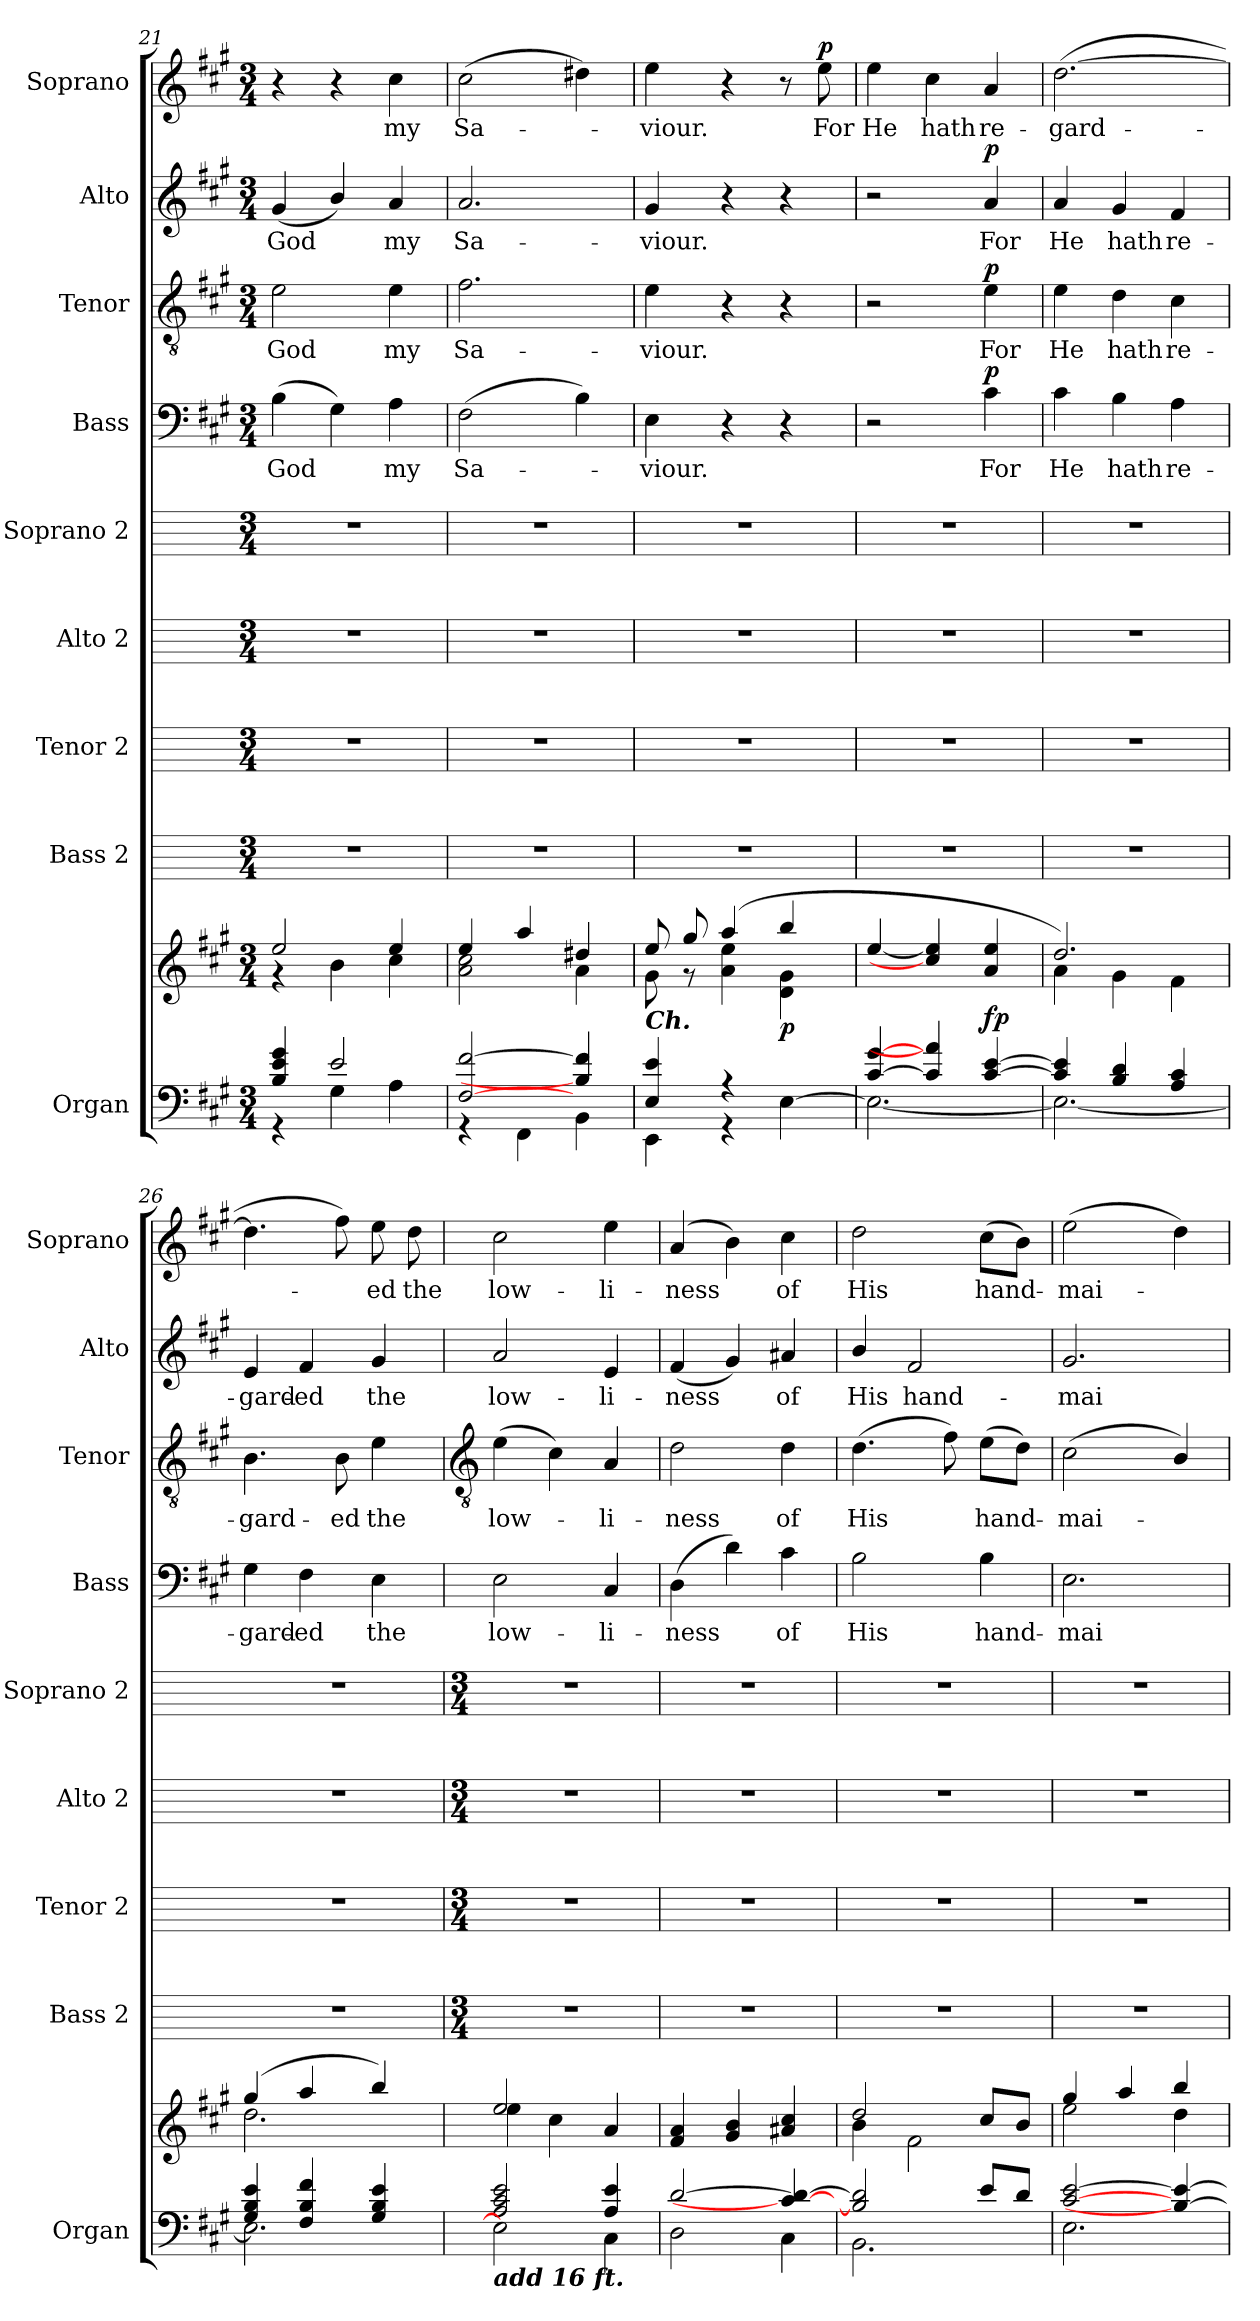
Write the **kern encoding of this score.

**kern	**kern	**dynam	**kern	**kern	**kern	**kern	**kern	**text	**dynam	**kern	**text	**dynam	**kern	**text	**dynam	**kern	**text	**dynam
*part9	*part9	*part9	*part8	*part7	*part6	*part5	*part4	*part4	*part4	*part3	*part3	*part3	*part2	*part2	*part2	*part1	*part1	*part1
*staff10	*staff9	*staff9/10	*staff8	*staff7	*staff6	*staff5	*staff4	*staff4	*staff4	*staff3	*staff3	*staff3	*staff2	*staff2	*staff2	*staff1	*staff1	*staff1
*I"Organ	*	*	*I"Bass 2	*I"Tenor 2	*I"Alto 2	*I"Soprano 2	*I"Bass	*	*	*I"Tenor	*	*	*I"Alto	*	*	*I"Soprano	*	*
*I'Organ	*	*	*I'Bass 2	*I'Tenor 2	*I'Alto 2	*I'Soprano 2	*I'Bass	*	*	*I'Tenor	*	*	*I'Alto	*	*	*I'Soprano	*	*
*clefF4	*clefG2	*	*	*	*	*	*clefF4	*	*	*clefGv2	*	*	*clefG2	*	*	*clefG2	*	*
*k[f#c#g#]	*k[f#c#g#]	*	*	*	*	*	*k[f#c#g#]	*	*	*k[f#c#g#]	*	*	*k[f#c#g#]	*	*	*k[f#c#g#]	*	*
*A:	*A:	*	*	*	*	*	*A:	*	*	*A:	*	*	*A:	*	*	*A:	*	*
*M3/4	*M3/4	*	*M3/4	*M3/4	*M3/4	*M3/4	*M3/4	*	*	*M3/4	*	*	*M3/4	*	*	*M3/4	*	*
=21	=21	=21	=21	=21	=21	=21	=21	=21	=21	=21	=21	=21	=21	=21	=21	=21	=21	=21
*^	*^	*	*	*	*	*	*	*	*	*	*	*	*	*	*	*	*	*
!	!	!	!	!	!	!	!	!	!	!LO:LY:b	!	!	!LO:LY:b	!	!	!LO:LY:b	!	!	!	!
4B/ 4e/ 4g#/	4r	2ee/	4r	.	2.r	2.r	2.r	2.r	(>4B	God	.	2e	God	.	(<4g#	God	.	4r	.	.
2e/	4G#\	.	4b\	.	.	.	.	.	4G#)	.	.	.	.	.	4b/)	.	.	4r	.	.
!	!	!	!	!	!	!	!	!	!	!LO:LY:b	!	!	!LO:LY:b	!	!	!LO:LY:b	!	!	!LO:LY:b	!
.	4A\	4ee/	4cc#\	.	.	.	.	.	4A	my	.	4e	my	.	4a	my	.	4cc#	my	.
=22	=22	=22	=22	=22	=22	=22	=22	=22	=22	=22	=22	=22	=22	=22	=22	=22	=22	=22	=22	=22
!	!	!	!	!	!	!	!	!	!	!LO:LY:b	!	!	!LO:LY:b	!	!	!LO:LY:b	!	!	!LO:LY:b	!
[2F#/ [2f#/	4r	4ee/	2a\ 2cc#\	.	2.r	2.r	2.r	2.r	(>2F#	Sa-	.	2.f#	Sa-	.	2.a	Sa-	.	(>2cc#	Sa-	.
.	4FF#\	4aa/	.	.	.	.	.	.	.	.	.	.	.	.	.	.	.	.	.	.
4B/] 4f#/]	4BB\	4dd#X/	4a\	.	.	.	.	.	4B)	.	.	.	.	.	.	.	.	4dd#X)	.	.
=23	=23	=23	=23	=23	=23	=23	=23	=23	=23	=23	=23	=23	=23	=23	=23	=23	=23	=23	=23	=23
!	!	!LO:TX:b:Bi:t=Ch.	!	!	!	!	!	!	!	!	!	!	!	!	!	!	!	!	!	!
!	!	!	!	!	!	!	!	!	!	!LO:LY:b	!	!	!LO:LY:b	!	!	!LO:LY:b	!	!	!LO:LY:b	!
4E/ 4e/	4EE\	8ee/	8g#\	.	2.r	2.r	2.r	2.r	4E	viour.	.	4e	-viour.	.	4g#	-viour.	.	4ee	viour.	.
.	.	8gg#/	8r	.	.	.	.	.	.	.	.	.	.	.	.	.	.	.	.	.
4r	4r	(>4aa/	4a\ 4ee\	.	.	.	.	.	4r	.	.	4r	.	.	4r	.	.	4r	.	.
!	!	!	!	!LO:DY:b	!	!	!	!	!	!	!	!	!	!	!	!	!	!	!	!
4ryy	[4E\	4bb/	4d\ 4g#\	p	.	.	.	.	4r	.	.	4r	.	.	4r	.	.	8r	.	.
!	!	!	!	!	!	!	!	!	!	!	!	!	!	!	!	!	!	!	!LO:LY:b	!LO:DY:b
.	.	.	.	.	.	.	.	.	.	.	.	.	.	.	.	.	.	8ee	For	p
=24	=24	=24	=24	=24	=24	=24	=24	=24	=24	=24	=24	=24	=24	=24	=24	=24	=24	=24	=24	=24
!	!	!	!	!	!	!	!	!	!	!	!	!	!	!	!	!	!	!	!LO:LY:b	!
[4c#/ [4g#/	2.E\_	[4ee/	2ryy	.	2.r	2.r	2.r	2.r	2r	.	.	2r	.	.	2r	.	.	4ee	He	.
!	!	!	!	!	!	!	!	!	!	!	!	!	!	!	!	!	!	!	!LO:LY:b	!
4c#/] 4a/]	.	4cc#/] 4ee/]	.	.	.	.	.	.	.	.	.	.	.	.	.	.	.	4cc#	hath	.
!	!	!	!	!LO:DY:b=2	!	!	!	!	!	!LO:LY:b	!	!	!LO:LY:b	!	!	!LO:LY:b	!	!	!LO:LY:b	!
!	!	!	!	!LO:DY:n=1:a=2	!	!	!	!	!	!	!LO:DY:b	!	!	!LO:DY:b	!	!	!LO:DY:b	!	!	!
[4c#/ [4e/	.	4a/ 4ee/	4ryy	f p	.	.	.	.	4c#	For	p	4e	For	p	4a	For	p	4a	re-	.
=25	=25	=25	=25	=25	=25	=25	=25	=25	=25	=25	=25	=25	=25	=25	=25	=25	=25	=25	=25	=25
!	!	!	!	!	!	!	!	!	!	!LO:LY:b	!	!	!LO:LY:b	!	!	!LO:LY:b	!	!	!LO:LY:b	!
4c#/] 4e/]	2.E\_	2.dd/)	4a\	.	2.r	2.r	2.r	2.r	4c#	He	.	4e	He	.	4a	He	.	(>[2.dd	-gard-	.
!	!	!	!	!	!	!	!	!	!	!LO:LY:b	!	!	!LO:LY:b	!	!	!LO:LY:b	!	!	!	!
4B/ 4d/	.	.	4g#\	.	.	.	.	.	4B	hath	.	4d	hath	.	4g#	hath	.	.	.	.
!	!	!	!	!	!	!	!	!	!	!LO:LY:b	!	!	!LO:LY:b	!	!	!LO:LY:b	!	!	!	!
4A/ 4c#/	.	.	4f#\	.	.	.	.	.	4A	re-	.	4c#	re-	.	4f#	re-	.	.	.	.
=26	=26	=26	=26	=26	=26	=26	=26	=26	=26	=26	=26	=26	=26	=26	=26	=26	=26	=26	=26	=26
!	!	!	!	!	!	!	!	!	!	!LO:LY:b	!	!	!LO:LY:b	!	!	!LO:LY:b	!	!	!	!
4G#/ 4B/ 4e/	2.E\]	(>4gg#/	2.dd\	.	2.r	2.r	2.r	2.r	4G#	-gard-	.	4.B	-gard-	.	4e	-gard-	.	4.dd]	.	.
!	!	!	!	!	!	!	!	!	!	!LO:LY:b	!	!	!	!	!	!LO:LY:b	!	!	!	!
4F#/ 4B/ 4f#/	.	4aa/	.	.	.	.	.	.	4F#	-ed	.	.	.	.	4f#	-ed	.	.	.	.
!	!	!	!	!	!	!	!	!	!	!	!	!	!LO:LY:b	!	!	!	!	!	!	!
.	.	.	.	.	.	.	.	.	.	.	.	8B	-ed	.	.	.	.	8ff#)	.	.
!	!	!	!	!	!	!	!	!	!	!LO:LY:b	!	!	!LO:LY:b	!	!	!LO:LY:b	!	!	!LO:LY:b	!
4G#/ 4B/ 4e/	.	4bb/)	.	.	.	.	.	.	4E	the	.	4e	the	.	4g#	the	.	8ee	ed	.
!	!	!	!	!	!	!	!	!	!	!	!	!	!	!	!	!	!	!	!LO:LY:b	!
.	.	.	.	.	.	.	.	.	.	.	.	.	.	.	.	.	.	8dd	the	.
!!LO:LB:g=z
=27	=27	=27	=27	=27	=27	=27	=27	=27	=27	=27	=27	=27	=27	=27	=27	=27	=27	=27	=27	=27
*	*	*	*	*	*	*	*	*	*	*	*	*clefGv2	*	*	*	*	*	*	*	*
*	*	*	*	*	*M3/4	*M3/4	*M3/4	*M3/4	*	*	*	*	*	*	*	*	*	*	*	*
!LO:TX:b:Bi:t=add 16 ft.	!	!	!	!	!	!	!	!	!	!	!	!	!	!	!	!	!	!	!	!
!	!	!	!	!	!	!	!	!	!	!LO:LY:b	!	!	!LO:LY:b	!	!	!LO:LY:b	!	!	!LO:LY:b	!
2A/ 2c#/ 2e/	2E\]	2ee/	4ee\	.	2.r	2.r	2.r	2.r	2E	low-	.	(>4e	low-	.	2a	low-	.	2cc#	low-	.
.	.	.	4cc#\	.	.	.	.	.	.	.	.	4c#)	.	.	.	.	.	.	.	.
!	!	!	!	!	!	!	!	!	!	!LO:LY:b	!	!	!LO:LY:b	!	!	!LO:LY:b	!	!	!LO:LY:b	!
4A/ 4e/	4C#\	4a/	4ryy	.	.	.	.	.	4C#	-li-	.	4A	li-	.	4e	-li-	.	4ee	-li-	.
=28	=28	=28	=28	=28	=28	=28	=28	=28	=28	=28	=28	=28	=28	=28	=28	=28	=28	=28	=28	=28
!	!	!	!	!	!	!	!	!	!	!LO:LY:b	!	!	!LO:LY:b	!	!	!LO:LY:b	!	!	!LO:LY:b	!
[2d/	2D\	4f#/ 4a/	2ryy	.	2.r	2.r	2.r	2.r	(4D	-ness	.	2d	-ness	.	(<4f#	-ness	.	(<4a	-ness	.
.	.	4g#/ 4b/	.	.	.	.	.	.	4d)	.	.	.	.	.	4g#)	.	.	4b)	.	.
!	!	!	!	!	!	!	!	!	!	!LO:LY:b	!	!	!LO:LY:b	!	!	!LO:LY:b	!	!	!LO:LY:b	!
4c#/_ 4d/_	4C#\	4a#X/ 4cc#/	4ryy	.	.	.	.	.	4c#	of	.	4d	of	.	4a#X	of	.	4cc#	of	.
=29	=29	=29	=29	=29	=29	=29	=29	=29	=29	=29	=29	=29	=29	=29	=29	=29	=29	=29	=29	=29
!	!	!	!	!	!	!	!	!	!	!LO:LY:b	!	!	!LO:LY:b	!	!	!LO:LY:b	!	!	!LO:LY:b	!
2B/] 2d/]	2.BB\	2dd/	4b\	.	2.r	2.r	2.r	2.r	2B	His	.	(>4.d	His	.	4b/	His	.	2dd	His	.
!	!	!	!	!	!	!	!	!	!	!	!	!	!	!	!	!LO:LY:b	!	!	!	!
.	.	.	2f#\	.	.	.	.	.	.	.	.	.	.	.	2f#	hand-	.	.	.	.
.	.	.	.	.	.	.	.	.	.	.	.	8f#)	.	.	.	.	.	.	.	.
!	!	!	!	!	!	!	!	!	!	!LO:LY:b	!	!	!LO:LY:b	!	!	!	!	!	!LO:LY:b	!
8e/L	.	8cc#/L	.	.	.	.	.	.	4B	hand-	.	(>8eL	hand-	.	.	.	.	(>8cc#L	hand-	.
8d/J	.	8b/J	.	.	.	.	.	.	.	.	.	8dJ)	.	.	.	.	.	8bJ)	.	.
=30	=30	=30	=30	=30	=30	=30	=30	=30	=30	=30	=30	=30	=30	=30	=30	=30	=30	=30	=30	=30
!	!	!	!	!	!	!	!	!	!	!LO:LY:b	!	!	!LO:LY:b	!	!	!LO:LY:b	!	!	!LO:LY:b	!
[2c#/ [2e/	2.E\	4gg#/	2ee\	.	2.r	2.r	2.r	2.r	2.E	-mai-	.	(>2c#	mai-	.	2.g#	-mai-	.	(>2ee	mai-	.
.	.	4aa/	.	.	.	.	.	.	.	.	.	.	.	.	.	.	.	.	.	.
4B/_ 4e/_	.	4bb/	4dd\	.	.	.	.	.	.	.	.	4B/)	.	.	.	.	.	4dd)	.	.
*v	*v	*	*	*	*	*	*	*	*	*	*	*	*	*	*	*	*	*	*	*
*	*v	*v	*	*	*	*	*	*	*	*	*	*	*	*	*	*	*	*	*
=	=	=	=	=	=	=	=	=	=	=	=	=	=	=	=	=	=	=
*-	*-	*-	*-	*-	*-	*-	*-	*-	*-	*-	*-	*-	*-	*-	*-	*-	*-	*-
